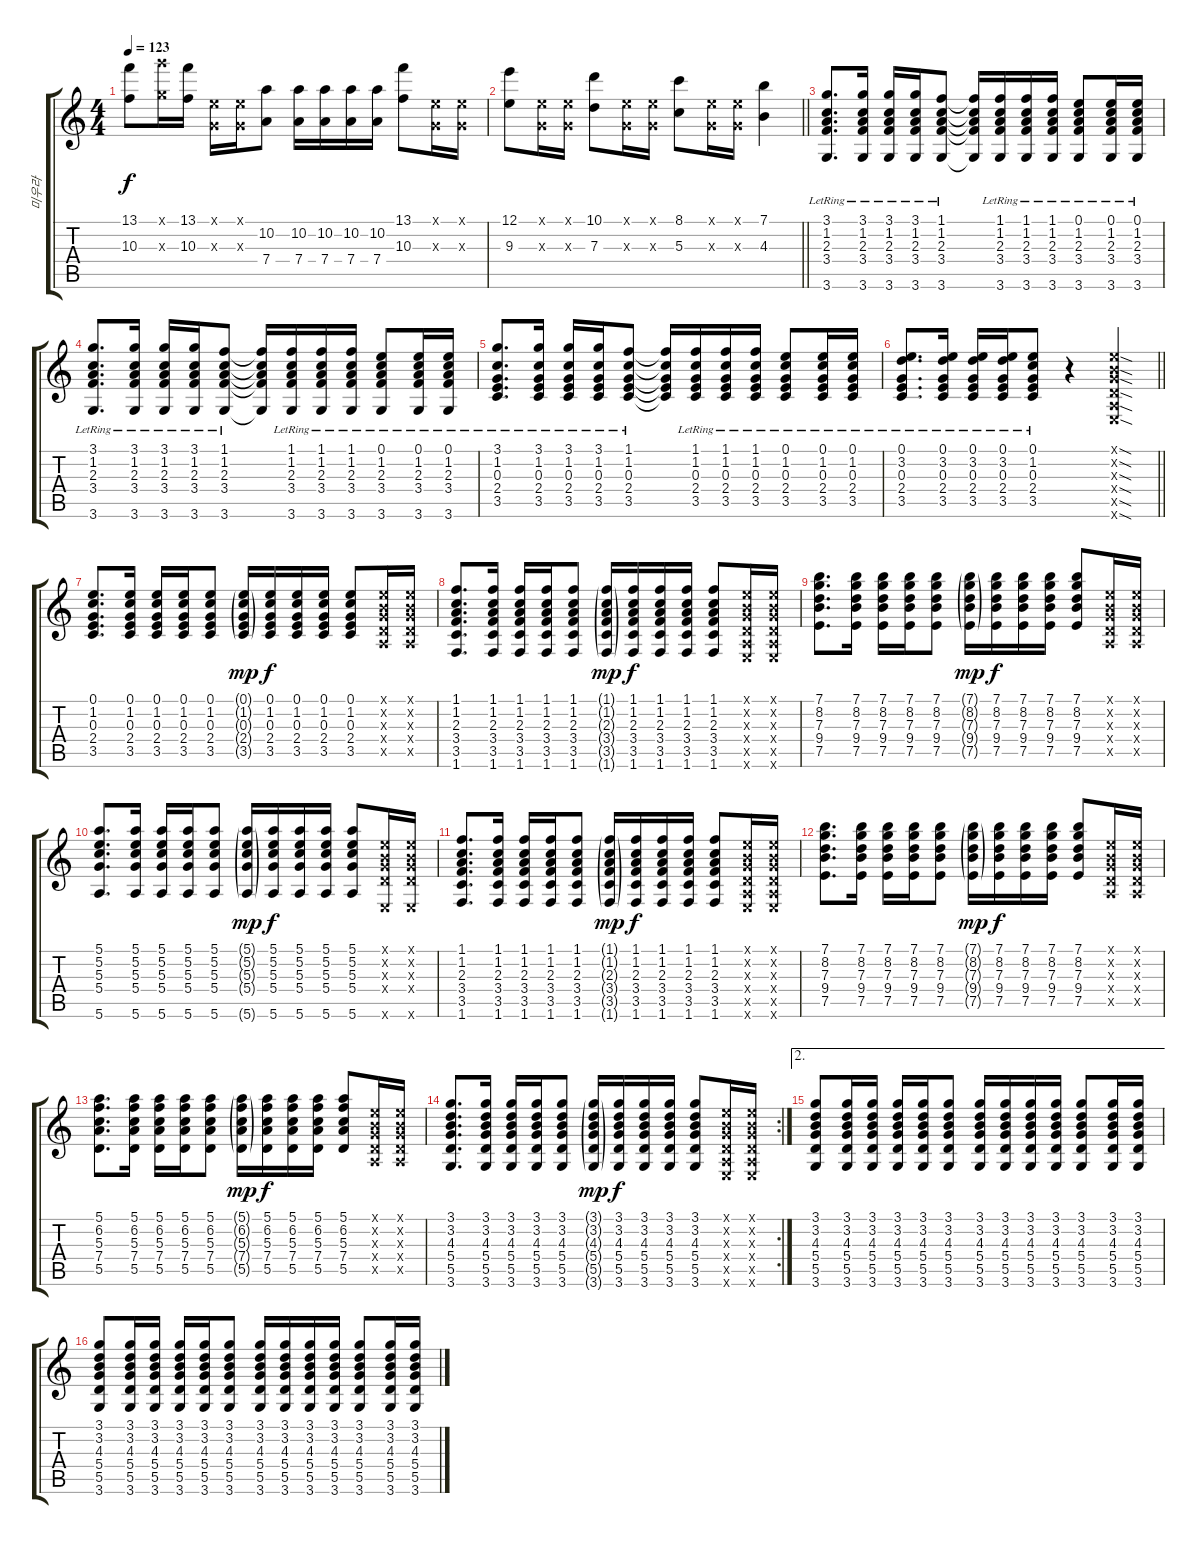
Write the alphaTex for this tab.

\track ("미우라" "미우라") {instrument acousticguitarsteel}
\staff {score tabs}
\tuning (E4 B3 G3 D3 A2 E2) {hide}
\ts (4 4)
\tempo 123
\clef g2
\ks c
(13.1 10.3).8{dy f} (15.1{x} 12.3{x}).16 (13.1 10.3).16 (0.1{x} 0.3{x}).16 (0.1{x} 0.3{x}).16 (10.2 7.4).8 (10.2 7.4).16 (10.2 7.4).16 (10.2 7.4).16 (10.2 7.4).16 (13.1 10.3).8 (0.1{x} 0.3{x}).16 (0.1{x} 0.3{x}).16 |
\barLineRight lightlight
(12.1 9.3).8 (0.1{x} 0.3{x}).16 (0.1{x} 0.3{x}).16 (10.1 7.3).8 (0.1{x} 0.3{x}).16 (0.1{x} 0.3{x}).16 (8.1 5.3).8 (0.1{x} 0.3{x}).16 (0.1{x} 0.3{x}).16 (7.1 4.3).4 |
(3.1{lr} 1.2{lr} 2.3{lr} 3.4{lr} 3.6{lr}).8{d} (3.1{lr} 1.2{lr} 2.3{lr} 3.4{lr} 3.6{lr}).16 (3.1{lr} 1.2{lr} 2.3{lr} 3.4{lr} 3.6{lr}).16 (3.1{lr} 1.2{lr} 2.3{lr} 3.4{lr} 3.6{lr}).16 (1.1{lr} 1.2{lr} 2.3{lr} 3.4{lr} 3.6{lr}).8 (1.1{t} 1.2{t} 2.3{t} 3.4{t} 3.6{t}).16 (1.1{lr} 1.2{lr} 2.3{lr} 3.4{lr} 3.6{lr}).16 (1.1{lr} 1.2{lr} 2.3{lr} 3.4{lr} 3.6{lr}).16 (1.1{lr} 1.2{lr} 2.3{lr} 3.4{lr} 3.6{lr}).16 (0.1{lr} 1.2{lr} 2.3{lr} 3.4{lr} 3.6{lr}).8 (0.1{lr} 1.2{lr} 2.3{lr} 3.4{lr} 3.6{lr}).16 (0.1{lr} 1.2{lr} 2.3{lr} 3.4{lr} 3.6{lr}).16 |
(3.1{lr} 1.2{lr} 2.3{lr} 3.4{lr} 3.6{lr}).8{d} (3.1{lr} 1.2{lr} 2.3{lr} 3.4{lr} 3.6{lr}).16 (3.1{lr} 1.2{lr} 2.3{lr} 3.4{lr} 3.6{lr}).16 (3.1{lr} 1.2{lr} 2.3{lr} 3.4{lr} 3.6{lr}).16 (1.1{lr} 1.2{lr} 2.3{lr} 3.4{lr} 3.6{lr}).8 (1.1{t} 1.2{t} 2.3{t} 3.4{t} 3.6{t}).16 (1.1{lr} 1.2{lr} 2.3{lr} 3.4{lr} 3.6{lr}).16 (1.1{lr} 1.2{lr} 2.3{lr} 3.4{lr} 3.6{lr}).16 (1.1{lr} 1.2{lr} 2.3{lr} 3.4{lr} 3.6{lr}).16 (0.1{lr} 1.2{lr} 2.3{lr} 3.4{lr} 3.6{lr}).8 (0.1{lr} 1.2{lr} 2.3{lr} 3.4{lr} 3.6{lr}).16 (0.1{lr} 1.2{lr} 2.3{lr} 3.4{lr} 3.6{lr}).16 |
(3.1{lr} 1.2{lr} 0.3{lr} 2.4{lr} 3.5{lr}).8{d} (3.1{lr} 1.2{lr} 0.3{lr} 2.4{lr} 3.5{lr}).16 (3.1{lr} 1.2{lr} 0.3{lr} 2.4{lr} 3.5{lr}).16 (3.1{lr} 1.2{lr} 0.3{lr} 2.4{lr} 3.5{lr}).16 (1.1{lr} 1.2{lr} 0.3{lr} 2.4{lr} 3.5{lr}).8 (1.1{t} 1.2{t} 0.3{t} 2.4{t} 3.5{t}).16 (1.1{lr} 1.2{lr} 0.3{lr} 2.4{lr} 3.5{lr}).16 (1.1{lr} 1.2{lr} 0.3{lr} 2.4{lr} 3.5{lr}).16 (1.1{lr} 1.2{lr} 0.3{lr} 2.4{lr} 3.5{lr}).16 (0.1{lr} 1.2{lr} 0.3{lr} 2.4{lr} 3.5{lr}).8 (0.1{lr} 1.2{lr} 0.3{lr} 2.4{lr} 3.5{lr}).16 (0.1{lr} 1.2{lr} 0.3{lr} 2.4{lr} 3.5{lr}).16 |
\barLineRight lightlight
(0.1{lr} 3.2{lr} 0.3{lr} 2.4{lr} 3.5{lr}).8{d} (0.1{lr} 3.2{lr} 0.3{lr} 2.4{lr} 3.5{lr}).16 (0.1{lr} 3.2{lr} 0.3{lr} 2.4{lr} 3.5{lr}).16 (0.1{lr} 3.2{lr} 0.3{lr} 2.4{lr} 3.5{lr}).16 (0.1{lr} 1.2{lr} 0.3{lr} 2.4{lr} 3.5{lr}).8 r.4 (0.1{sod x} 0.2{sod x} 0.3{sod x} 0.4{sod x} 0.5{sod x} 0.6{sod x}).4 |
(0.1 1.2 0.3 2.4 3.5).8{d volume 10} (0.1 1.2 0.3 2.4 3.5).16 (0.1 1.2 0.3 2.4 3.5).16 (0.1 1.2 0.3 2.4 3.5).16 (0.1 1.2 0.3 2.4 3.5).8 (0.1{g} 1.2{g} 0.3{g} 2.4{g} 3.5{g}).16{dy mp} (0.1 1.2 0.3 2.4 3.5).16{dy f} (0.1 1.2 0.3 2.4 3.5).16 (0.1 1.2 0.3 2.4 3.5).16 (0.1 1.2 0.3 2.4 3.5).8 (0.1{x} 0.2{x} 0.3{x} 0.4{x} 0.5{x}).16 (0.1{x} 0.2{x} 0.3{x} 0.4{x} 0.5{x}).16 |
(1.1 1.2 2.3 3.4 3.5 1.6).8{d} (1.1 1.2 2.3 3.4 3.5 1.6).16 (1.1 1.2 2.3 3.4 3.5 1.6).16 (1.1 1.2 2.3 3.4 3.5 1.6).16 (1.1 1.2 2.3 3.4 3.5 1.6).8 (1.1{g} 1.2{g} 2.3{g} 3.4{g} 3.5{g} 1.6{g}).16{dy mp} (1.1 1.2 2.3 3.4 3.5 1.6).16{dy f} (1.1 1.2 2.3 3.4 3.5 1.6).16 (1.1 1.2 2.3 3.4 3.5 1.6).16 (1.1 1.2 2.3 3.4 3.5 1.6).8 (0.1{x} 0.2{x} 0.3{x} 0.4{x} 0.5{x} 0.6{x}).16 (0.1{x} 0.2{x} 0.3{x} 0.4{x} 0.5{x} 0.6{x}).16 |
(7.1 8.2 7.3 9.4 7.5).8{d} (7.1 8.2 7.3 9.4 7.5).16 (7.1 8.2 7.3 9.4 7.5).16 (7.1 8.2 7.3 9.4 7.5).16 (7.1 8.2 7.3 9.4 7.5).8 (7.1{g} 8.2{g} 7.3{g} 9.4{g} 7.5{g}).16{dy mp} (7.1 8.2 7.3 9.4 7.5).16{dy f} (7.1 8.2 7.3 9.4 7.5).16 (7.1 8.2 7.3 9.4 7.5).16 (7.1 8.2 7.3 9.4 7.5).8 (0.1{x} 0.2{x} 0.3{x} 0.4{x} 0.5{x}).16 (0.1{x} 0.2{x} 0.3{x} 0.4{x} 0.5{x}).16 |
(5.1 5.2 5.3 5.4 5.6).8{d} (5.1 5.2 5.3 5.4 5.6).16 (5.1 5.2 5.3 5.4 5.6).16 (5.1 5.2 5.3 5.4 5.6).16 (5.1 5.2 5.3 5.4 5.6).8 (5.1{g} 5.2{g} 5.3{g} 5.4{g} 5.6{g}).16{dy mp} (5.1 5.2 5.3 5.4 5.6).16{dy f} (5.1 5.2 5.3 5.4 5.6).16 (5.1 5.2 5.3 5.4 5.6).16 (5.1 5.2 5.3 5.4 5.6).8 (0.1{x} 0.2{x} 0.3{x} 0.4{x} 0.6{x}).16 (0.1{x} 0.2{x} 0.3{x} 0.4{x} 0.6{x}).16 |
(1.1 1.2 2.3 3.4 3.5 1.6).8{d} (1.1 1.2 2.3 3.4 3.5 1.6).16 (1.1 1.2 2.3 3.4 3.5 1.6).16 (1.1 1.2 2.3 3.4 3.5 1.6).16 (1.1 1.2 2.3 3.4 3.5 1.6).8 (1.1{g} 1.2{g} 2.3{g} 3.4{g} 3.5{g} 1.6{g}).16{dy mp} (1.1 1.2 2.3 3.4 3.5 1.6).16{dy f} (1.1 1.2 2.3 3.4 3.5 1.6).16 (1.1 1.2 2.3 3.4 3.5 1.6).16 (1.1 1.2 2.3 3.4 3.5 1.6).8 (0.1{x} 0.2{x} 0.3{x} 0.4{x} 0.5{x} 0.6{x}).16 (0.1{x} 0.2{x} 0.3{x} 0.4{x} 0.5{x} 0.6{x}).16 |
(7.1 8.2 7.3 9.4 7.5).8{d} (7.1 8.2 7.3 9.4 7.5).16 (7.1 8.2 7.3 9.4 7.5).16 (7.1 8.2 7.3 9.4 7.5).16 (7.1 8.2 7.3 9.4 7.5).8 (7.1{g} 8.2{g} 7.3{g} 9.4{g} 7.5{g}).16{dy mp} (7.1 8.2 7.3 9.4 7.5).16{dy f} (7.1 8.2 7.3 9.4 7.5).16 (7.1 8.2 7.3 9.4 7.5).16 (7.1 8.2 7.3 9.4 7.5).8 (0.1{x} 0.2{x} 0.3{x} 0.4{x} 0.5{x}).16 (0.1{x} 0.2{x} 0.3{x} 0.4{x} 0.5{x}).16 |
(5.1 6.2 5.3 7.4 5.5).8{d} (5.1 6.2 5.3 7.4 5.5).16 (5.1 6.2 5.3 7.4 5.5).16 (5.1 6.2 5.3 7.4 5.5).16 (5.1 6.2 5.3 7.4 5.5).8 (5.1{g} 6.2{g} 5.3{g} 7.4{g} 5.5{g}).16{dy mp} (5.1 6.2 5.3 7.4 5.5).16{dy f} (5.1 6.2 5.3 7.4 5.5).16 (5.1 6.2 5.3 7.4 5.5).16 (5.1 6.2 5.3 7.4 5.5).8 (0.1{x} 0.2{x} 0.3{x} 0.4{x} 0.5{x}).16 (0.1{x} 0.2{x} 0.3{x} 0.4{x} 0.5{x}).16 |
\rc 2
(3.1 3.2 4.3 5.4 5.5 3.6).8{d} (3.1 3.2 4.3 5.4 5.5 3.6).16 (3.1 3.2 4.3 5.4 5.5 3.6).16 (3.1 3.2 4.3 5.4 5.5 3.6).16 (3.1 3.2 4.3 5.4 5.5 3.6).8 (3.1{g} 3.2{g} 4.3{g} 5.4{g} 5.5{g} 3.6{g}).16{dy mp} (3.1 3.2 4.3 5.4 5.5 3.6).16{dy f} (3.1 3.2 4.3 5.4 5.5 3.6).16 (3.1 3.2 4.3 5.4 5.5 3.6).16 (3.1 3.2 4.3 5.4 5.5 3.6).8 (0.1{x} 0.2{x} 0.3{x} 0.4{x} 0.5{x} 0.6{x}).16 (0.1{x} 0.2{x} 0.3{x} 0.4{x} 0.5{x} 0.6{x}).16 |
\ae 2
(3.1 3.2 4.3 5.4 5.5 3.6).8 (3.1 3.2 4.3 5.4 5.5 3.6).16 (3.1 3.2 4.3 5.4 5.5 3.6).16 (3.1 3.2 4.3 5.4 5.5 3.6).16 (3.1 3.2 4.3 5.4 5.5 3.6).16 (3.1 3.2 4.3 5.4 5.5 3.6).8 (3.1 3.2 4.3 5.4 5.5 3.6).16 (3.1 3.2 4.3 5.4 5.5 3.6).16 (3.1 3.2 4.3 5.4 5.5 3.6).16 (3.1 3.2 4.3 5.4 5.5 3.6).16 (3.1 3.2 4.3 5.4 5.5 3.6).8 (3.1 3.2 4.3 5.4 5.5 3.6).16 (3.1 3.2 4.3 5.4 5.5 3.6).16 |
(3.1 3.2 4.3 5.4 5.5 3.6).8 (3.1 3.2 4.3 5.4 5.5 3.6).16 (3.1 3.2 4.3 5.4 5.5 3.6).16 (3.1 3.2 4.3 5.4 5.5 3.6).16 (3.1 3.2 4.3 5.4 5.5 3.6).16 (3.1 3.2 4.3 5.4 5.5 3.6).8 (3.1 3.2 4.3 5.4 5.5 3.6).16 (3.1 3.2 4.3 5.4 5.5 3.6).16 (3.1 3.2 4.3 5.4 5.5 3.6).16 (3.1 3.2 4.3 5.4 5.5 3.6).16 (3.1 3.2 4.3 5.4 5.5 3.6).8 (3.1 3.2 4.3 5.4 5.5 3.6).16 (3.1 3.2 4.3 5.4 5.5 3.6).16
